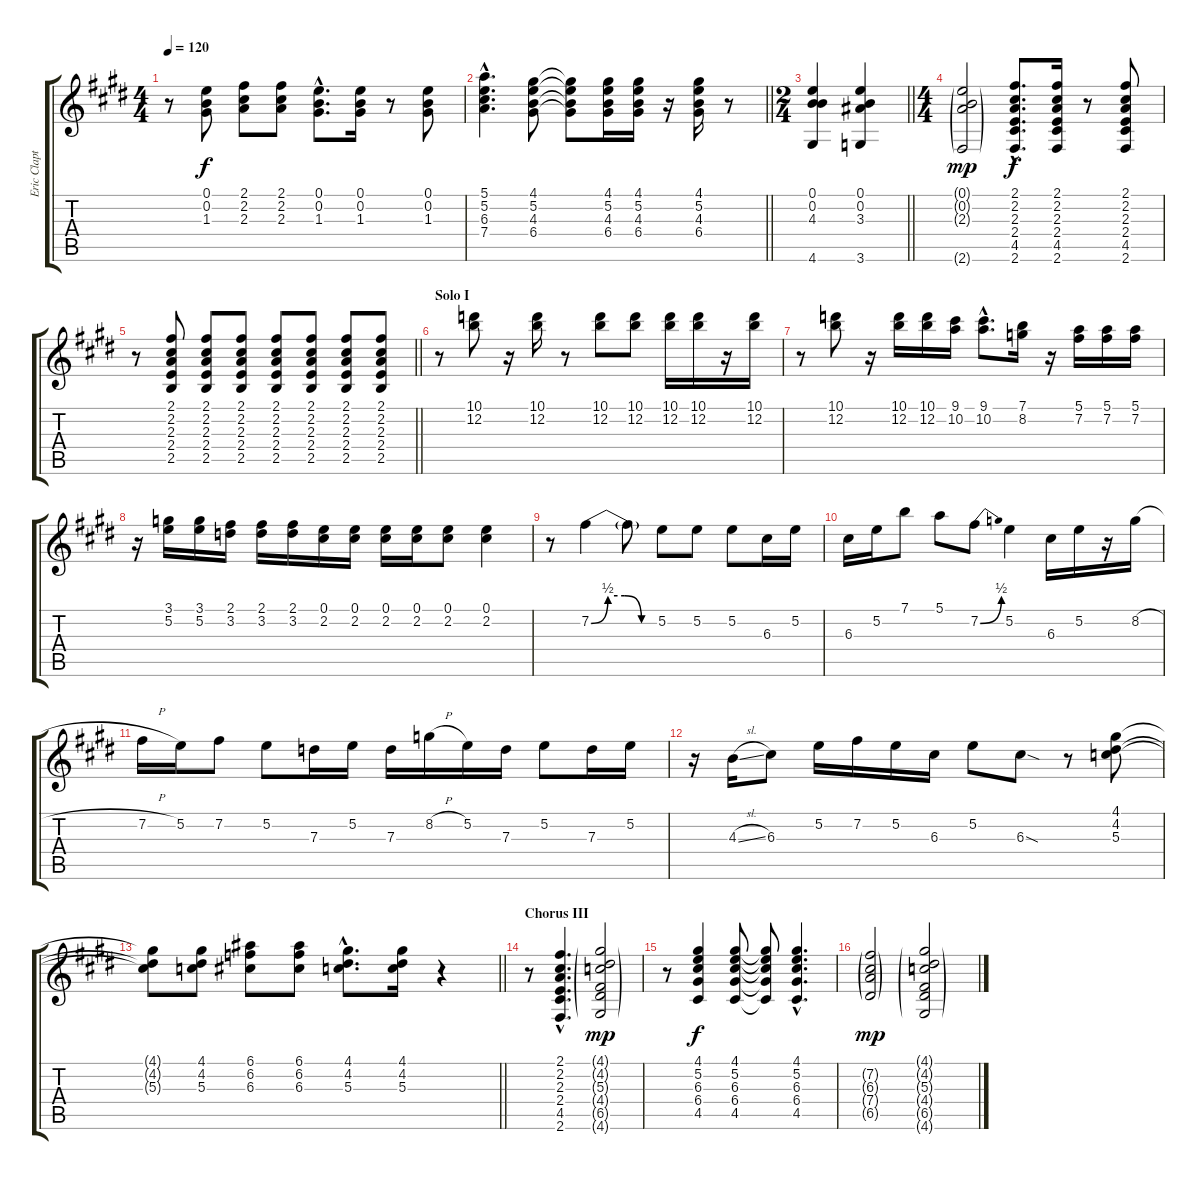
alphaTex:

\track ("Eric Clapton Guitar" "Eric Clapt") {instrument acousticguitarnylon}
\staff {score tabs}
\tuning (E4 B3 G3 D3 A2 E2) {hide}
\ts (4 4)
\tempo 120
\clef g2
\ks e
r.8{dy mp} (0.1 0.2 1.3).8{dy f} (2.1 2.2 2.3).8 (2.1 2.2 2.3).8 (0.1{hac} 0.2{hac} 1.3{hac}).8{d} (0.1 0.2 1.3).16 r.8 (0.1 0.2 1.3).8 |
\barLineRight lightlight
(5.1{hac} 5.2{hac} 6.3{hac} 7.4{hac}).4{d} (4.1 5.2 4.3 6.4).8 (4.1{t} 5.2{t} 4.3{t} 6.4{t}).8 (4.1 5.2 4.3 6.4).16 (4.1 5.2 4.3 6.4).16 r.16 (4.1 5.2 4.3 6.4).16 r.8 |
\ts (2 4)
\barLineRight lightlight
(0.1 0.2 4.3 4.6).4 (0.1 0.2 3.3 3.6).4 |
\ts (4 4)
(0.1{g} 0.2{g} 2.3{g} 2.6{g}).2{dy mp} (2.1{hac} 2.2{hac} 2.3{hac} 2.4{hac} 4.5{hac} 2.6{hac}).8{d dy f} (2.1 2.2 2.3 2.4 4.5 2.6).16 r.8 (2.1 2.2 2.3 2.4 4.5 2.6).8 |
\barLineRight lightlight
r.8 (2.1 2.2 2.3 2.4 2.5).8 (2.1 2.2 2.3 2.4 2.5).8 (2.1 2.2 2.3 2.4 2.5).8 (2.1 2.2 2.3 2.4 2.5).8 (2.1 2.2 2.3 2.4 2.5).8 (2.1 2.2 2.3 2.4 2.5).8 (2.1 2.2 2.3 2.4 2.5).8 |
\section ("" "Solo I")
r.8 (10.1 12.2).8 r.16 (10.1 12.2).16 r.8 (10.1 12.2).8 (10.1 12.2).8 (10.1 12.2).16 (10.1 12.2).16 r.16 (10.1 12.2).16 |
r.8 (10.1 12.2).8 r.16 (10.1 12.2).16 (10.1 12.2).16 (9.1 10.2).16 (9.1{hac} 10.2{hac}).8{d} (7.1 8.2).16 r.16 (5.1 7.2).16 (5.1 7.2).16 (5.1 7.2).16 |
r.16 (3.1 5.2).16 (3.1 5.2).16 (2.1 3.2).16 (2.1 3.2).16 (2.1 3.2).16 (0.1 2.2).16 (0.1 2.2).16 (0.1 2.2).16 (0.1 2.2).16 (0.1 2.2).8 (0.1 2.2).4 |
r.8 7.2{be (custom 0 0 15 2 30 2 45 0 60 0)}.4 7.2{t}.8 5.2.8 5.2.8 5.2.8 6.3.16 5.2.16 |
6.3.16 5.2.16 7.1.8 5.1.8 7.2{be (bend 0 0 60 2)}.8 5.2.4 6.3.16 5.2.16 r.16 8.2{h}.16 |
7.2{h}.16 5.2.16 7.2.8 5.2.8 7.3.16 5.2.16 7.3.16 8.2{h}.16 5.2.16 7.3.16 5.2.8 7.3.16 5.2.16 |
r.16 4.3{sl}.16 6.3.8 5.2.16 7.2.16 5.2.16 6.3.16 5.2.8 6.3{sod}.8 r.8 (4.1 4.2 5.3).8 |
\barLineRight lightlight
(4.1{t} 4.2{t} 5.3{t}).8 (4.1 4.2 5.3).8 (6.1 6.2 6.3).8 (6.1 6.2 6.3).8 (4.1{hac} 4.2{hac} 5.3{hac}).8{d} (4.1 4.2 5.3).16 r.4 |
\section ("" "Chorus III")
r.8 (2.1{hac} 2.2{hac} 2.3{hac} 2.4{hac} 4.5{hac} 2.6{hac}).4{d} (4.1{g} 4.2{g} 5.3{g} 4.4{g} 6.5{g} 4.6{g}).2{dy mp} |
r.8 (4.1 5.2 6.3 6.4 4.5).4{dy f} (4.1 5.2 6.3 6.4 4.5).8 (4.1{t} 5.2{t} 6.3{t} 6.4{t} 4.5{t}).8 (4.1{hac} 5.2{hac} 6.3{hac} 6.4{hac} 4.5{hac}).4{d} |
(7.2{g} 6.3{g} 7.4{g} 6.5{g}).2{dy mp} (4.1{g} 4.2{g} 5.3{g} 4.4{g} 6.5{g} 4.6{g}).2
